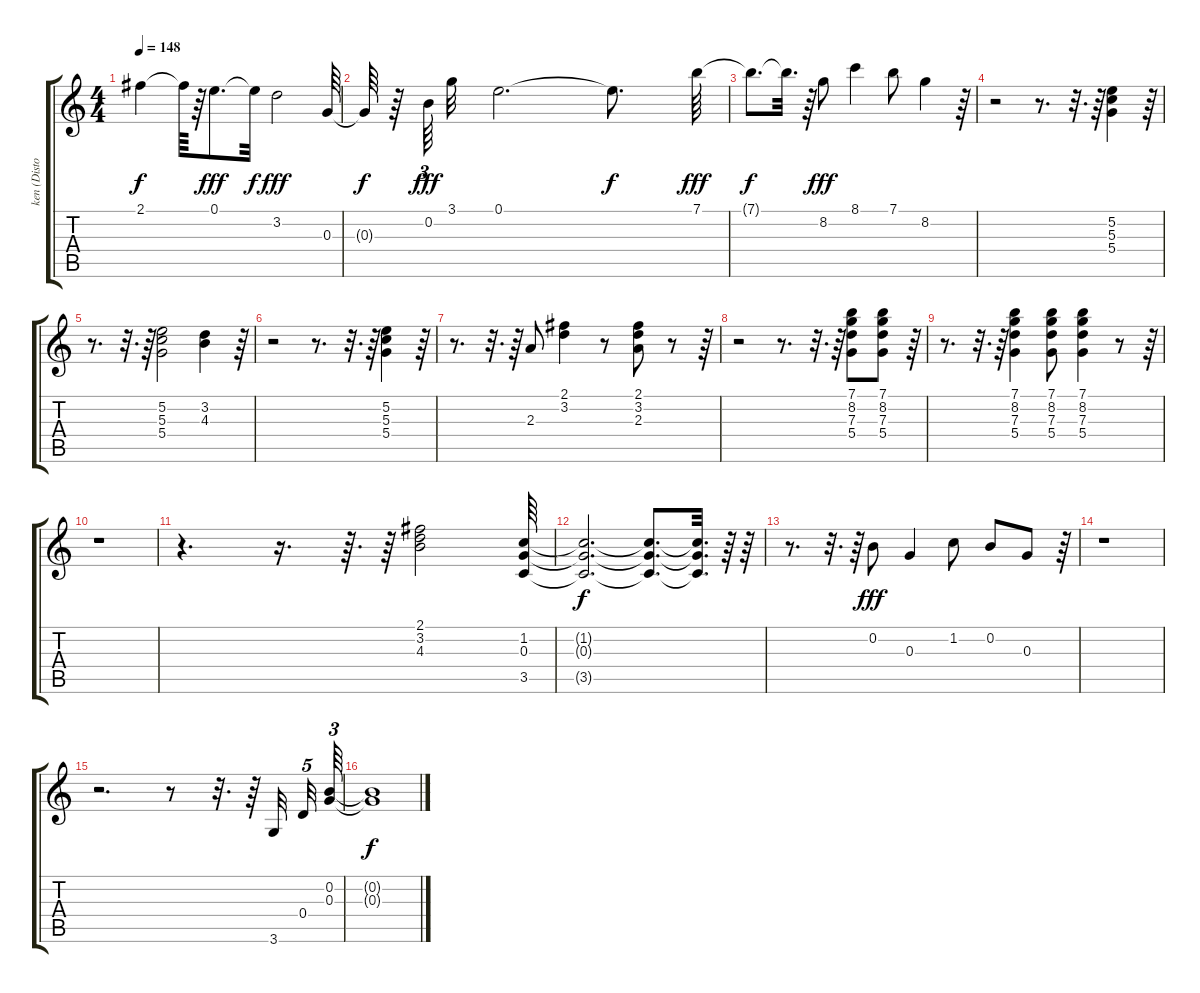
\track ("ken (Distortion Guitar)" "ken (Disto") {instrument distortionguitar}
\staff {score tabs}
\tuning (E4 B3 G3 D3 A2 E2) {hide}
\ts (4 4)
\tempo 148
\clef g2
\ks c
2.1{t}.4{dy f} 2.1{t}.64 r.64 0.1.8{d dy fff} 0.1{t}.32{dy f} 3.2.2{dy fff} 0.3.64 |
0.3{t}.64{dy f} r.64 0.2.64{tu (3 2) dy fff} 3.1.32 0.1.2{d} 0.1{t}.8{d dy f} 7.1.64{dy fff} |
7.1{t}.8{d dy f} 7.1{t}.32{d} r.64 8.2.8{dy fff} 8.1.4 7.1.8 8.2.4 r.64 |
r.2 r.8{d} r.32{d} r.64 (5.2 5.3 5.4).4 r.64 |
r.8{d} r.32{d} r.64 (5.2 5.3 5.4).2 (3.2 4.3).4 r.64 |
r.2 r.8{d} r.32{d} r.64 (5.2 5.3 5.4).4 r.64 |
r.8{d} r.32{d} r.64 2.3.8 (2.1 3.2).4 r.8 (2.1 3.2 2.3).8 r.8 r.64 |
r.2 r.8{d} r.32{d} r.64 (7.1 8.2 7.3 5.4).8 (7.1 8.2 7.3 5.4).8 r.64 |
r.8{d} r.32{d} r.64 (7.1 8.2 7.3 5.4).4 (7.1 8.2 7.3 5.4).8 (7.1 8.2 7.3 5.4).4 r.8 r.64 |
r.1 |
r.4{d} r.16{d} r.64{d} r.64 (2.1 3.2 4.3).2 (1.2 0.3 3.5).64 |
(1.2{t} 0.3{t} 3.5{t}).2{d dy f} (1.2{t} 0.3{t} 3.5{t}).8{d} (1.2{t} 0.3{t} 3.5{t}).32{d} r.64 r.64 |
r.8{d} r.32{d} r.64 0.2.8{dy fff} 0.3.4 1.2.8 0.2.8 0.3.8 r.64 |
r.1 |
r.2{d} r.8 r.32{d} r.64 3.6.32{beam splitsecondary} 0.4.32{tu (5 4)} (0.2 0.3).64{tu (3 2)} |
(0.2{t} 0.3{t}).1{dy f}
